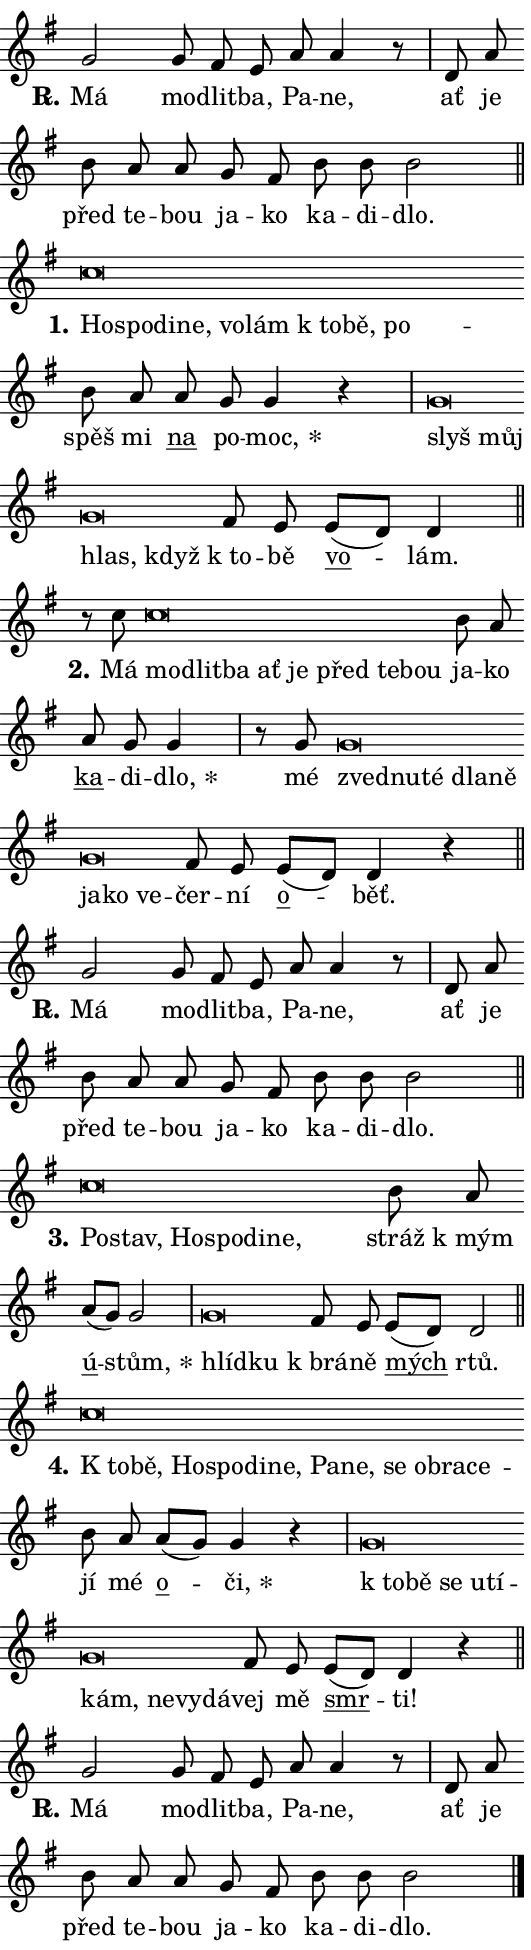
\version "2.24.0"
\header { tagline = "" }
\paper {
  indent = 0\cm
  top-margin = 0\cm
  right-margin = 0.13\cm % to fit lyric hyphens
  bottom-margin = 0\cm
  left-margin = 0\cm
  paper-width = 9\cm
  page-breaking = #ly:one-page-breaking
  system-system-spacing.basic-distance = #11
  score-system-spacing.basic-distance = #11
  ragged-last = ##f
}


%% Author: Thomas Morley
%% https://lists.gnu.org/archive/html/lilypond-user/2020-05/msg00002.html
#(define (line-position grob)
"Returns position of @var[grob} in current system:
   @code{'start}, if at first time-step
   @code{'end}, if at last time-step
   @code{'middle} otherwise
"
  (let* ((col (ly:item-get-column grob))
         (ln (ly:grob-object col 'left-neighbor))
         (rn (ly:grob-object col 'right-neighbor))
         (col-to-check-left (if (ly:grob? ln) ln col))
         (col-to-check-right (if (ly:grob? rn) rn col))
         (break-dir-left
           (and
             (ly:grob-property col-to-check-left 'non-musical #f)
             (ly:item-break-dir col-to-check-left)))
         (break-dir-right
           (and
             (ly:grob-property col-to-check-right 'non-musical #f)
             (ly:item-break-dir col-to-check-right))))
        (cond ((eqv? 1 break-dir-left) 'start)
              ((eqv? -1 break-dir-right) 'end)
              (else 'middle))))

#(define (tranparent-at-line-position vctor)
  (lambda (grob)
  "Relying on @code{line-position} select the relevant enry from @var{vctor}.
Used to determine transparency,"
    (case (line-position grob)
      ((end) (not (vector-ref vctor 0)))
      ((middle) (not (vector-ref vctor 1)))
      ((start) (not (vector-ref vctor 2))))))

noteHeadBreakVisibility =
#(define-music-function (break-visibility)(vector?)
"Makes @code{NoteHead}s transparent relying on @var{break-visibility}"
#{
  \override NoteHead.transparent =
    #(tranparent-at-line-position break-visibility)
#})

#(define delete-ledgers-for-transparent-note-heads
  (lambda (grob)
    "Reads whether a @code{NoteHead} is transparent.
If so this @code{NoteHead} is removed from @code{'note-heads} from
@var{grob}, which is supposed to be @code{LedgerLineSpanner}.
As a result ledgers are not printed for this @code{NoteHead}"
    (let* ((nhds-array (ly:grob-object grob 'note-heads))
           (nhds-list
             (if (ly:grob-array? nhds-array)
                 (ly:grob-array->list nhds-array)
                 '()))
           ;; Relies on the transparent-property being done before
           ;; Staff.LedgerLineSpanner.after-line-breaking is executed.
           ;; This is fragile ...
           (to-keep
             (remove
               (lambda (nhd)
                 (ly:grob-property nhd 'transparent #f))
               nhds-list)))
      ;; TODO find a better method to iterate over grob-arrays, similiar
      ;; to filter/remove etc for lists
      ;; For now rebuilt from scratch
      (set! (ly:grob-object grob 'note-heads)  '())
      (for-each
        (lambda (nhd)
          (ly:pointer-group-interface::add-grob grob 'note-heads nhd))
        to-keep))))

squashNotes = {
  \override NoteHead.X-extent = #'(-0.2 . 0.2)
  \override NoteHead.Y-extent = #'(-0.75 . 0)
  \override NoteHead.stencil =
    #(lambda (grob)
       (let ((pos (ly:grob-property grob 'staff-position)))
         (begin
           (if (< pos -7) (display "ERROR: Lower brevis then expected\n") (display ""))
           (if (<= pos -6) ly:text-interface::print ly:note-head::print))))
}
unSquashNotes = {
  \revert NoteHead.X-extent
  \revert NoteHead.Y-extent
  \revert NoteHead.stencil
}

hideNotes = \noteHeadBreakVisibility #begin-of-line-visible
unHideNotes = \noteHeadBreakVisibility #all-visible

% work-around for resetting accidentals
% https://lilypond.org/doc/v2.23/Documentation/notation/displaying-rhythms#unmetered-music
cadenzaMeasure = {
  \cadenzaOff
  \partial 1024 s1024
  \cadenzaOn
}

#(define-markup-command (accent layout props text) (markup?)
  "Underline accented syllable"
  (interpret-markup layout props
    #{\markup \override #'(offset . 4.3) \underline { #text }#}))

responsum = \markup \concat {
  "R" \hspace #-1.05 \path #0.1 #'((moveto 0 0.07) (lineto 0.9 0.8)) \hspace #0.05 "."
}

spaceSize = #0.6828661417322834 % exact space size for TeX Gyre Schola

\layout {
  \context {
    \Staff
    \remove "Time_signature_engraver"
    \override LedgerLineSpanner.after-line-breaking = #delete-ledgers-for-transparent-note-heads
  }
  \context {
    \Lyrics {
      \override LyricSpace.minimum-distance = \spaceSize
      \override LyricText.font-name = #"TeX Gyre Schola"
      \override LyricText.font-size = 1
      \override StanzaNumber.font-name = #"TeX Gyre Schola Bold"
      \override StanzaNumber.font-size = 1
    }
  }
  \context {
    \Score 
    \override NoteHead.text =
      #(lambda (grob) 
        (let ((pos (ly:grob-property grob 'staff-position)))
          #{\markup {
            \combine
              \halign #-0.55 \raise #(if (= pos -6) 0 0.5) \override #'(thickness . 2) \draw-line #'(3.2 . 0)
              \musicglyph "noteheads.sM1"
          }#}))
  }
}

% magnetic-lyrics.ily
%
%   written by
%     Jean Abou Samra <jean@abou-samra.fr>
%     Werner Lemberg <wl@gnu.org>
%
%   adapted by
%     Jiri Hon <jiri.hon@gmail.com>
%
% Version 2022-Apr-15

% https://www.mail-archive.com/lilypond-user@gnu.org/msg149350.html

#(define (Left_hyphen_pointer_engraver context)
   "Collect syllable-hyphen-syllable occurrences in lyrics and store
them in properties.  This engraver only looks to the left.  For
example, if the lyrics input is @code{foo -- bar}, it does the
following.

@itemize @bullet
@item
Set the @code{text} property of the @code{LyricHyphen} grob between
@q{foo} and @q{bar} to @code{foo}.

@item
Set the @code{left-hyphen} property of the @code{LyricText} grob with
text @q{foo} to the @code{LyricHyphen} grob between @q{foo} and
@q{bar}.
@end itemize

Use this auxiliary engraver in combination with the
@code{lyric-@/text::@/apply-@/magnetic-@/offset!} hook."
   (let ((hyphen #f)
         (text #f))
     (make-engraver
      (acknowledgers
       ((lyric-syllable-interface engraver grob source-engraver)
        (set! text grob)))
      (end-acknowledgers
       ((lyric-hyphen-interface engraver grob source-engraver)
        ;(when (not (grob::has-interface grob 'lyric-space-interface))
          (set! hyphen grob)));)
      ((stop-translation-timestep engraver)
       (when (and text hyphen)
         (ly:grob-set-object! text 'left-hyphen hyphen))
       (set! text #f)
       (set! hyphen #f)))))

#(define (lyric-text::apply-magnetic-offset! grob)
   "If the space between two syllables is less than the value in
property @code{LyricText@/.details@/.squash-threshold}, move the right
syllable to the left so that it gets concatenated with the left
syllable.

Use this function as a hook for
@code{LyricText@/.after-@/line-@/breaking} if the
@code{Left_@/hyphen_@/pointer_@/engraver} is active."
   (let ((hyphen (ly:grob-object grob 'left-hyphen #f)))
     (when hyphen
       (let ((left-text (ly:spanner-bound hyphen LEFT)))
         (when (grob::has-interface left-text 'lyric-syllable-interface)
           (let* ((common (ly:grob-common-refpoint grob left-text X))
                  (this-x-ext (ly:grob-extent grob common X))
                  (left-x-ext
                   (begin
                     ;; Trigger magnetism for left-text.
                     (ly:grob-property left-text 'after-line-breaking)
                     (ly:grob-extent left-text common X)))
                  ;; `delta` is the gap width between two syllables.
                  (delta (- (interval-start this-x-ext)
                            (interval-end left-x-ext)))
                  (details (ly:grob-property grob 'details))
                  (threshold (assoc-get 'squash-threshold details 0.2)))
             (when (< delta threshold)
               (let* (;; We have to manipulate the input text so that
                      ;; ligatures crossing syllable boundaries are not
                      ;; disabled.  For languages based on the Latin
                      ;; script this is essentially a beautification.
                      ;; However, for non-Western scripts it can be a
                      ;; necessity.
                      (lt (ly:grob-property left-text 'text))
                      (rt (ly:grob-property grob 'text))
                      (is-space (grob::has-interface hyphen 'lyric-space-interface))
                      (space (if is-space " " ""))
                      (extra-delta (if is-space spaceSize 0))
                      ;; Append new syllable.
                      (ltrt-space (if (and (string? lt) (string? rt))
                                (string-append lt space rt)
                                (make-concat-markup (list lt space rt))))
                      ;; Right-align `ltrt` to the right side.
                      (ltrt-space-markup (grob-interpret-markup
                               grob
                               (make-translate-markup
                                (cons (interval-length this-x-ext) 0)
                                (make-right-align-markup ltrt-space)))))
                 (begin
                   ;; Don't print `left-text`.
                   (ly:grob-set-property! left-text 'stencil #f)
                   ;; Set text and stencil (which holds all collected
                   ;; syllables so far) and shift it to the left.
                   (ly:grob-set-property! grob 'text ltrt-space)
                   (ly:grob-set-property! grob 'stencil ltrt-space-markup)
                   (ly:grob-translate-axis! grob (- (- delta extra-delta)) X))))))))))


#(define (lyric-hyphen::displace-bounds-first grob)
   ;; Make very sure this callback isn't triggered too early.
   (let ((left (ly:spanner-bound grob LEFT))
         (right (ly:spanner-bound grob RIGHT)))
     (ly:grob-property left 'after-line-breaking)
     (ly:grob-property right 'after-line-breaking)
     (ly:lyric-hyphen::print grob)))

squashThreshold = #0.4

\layout {
  \context {
    \Lyrics
    \consists #Left_hyphen_pointer_engraver
    \override LyricText.after-line-breaking =
      #lyric-text::apply-magnetic-offset!
    \override LyricHyphen.stencil = #lyric-hyphen::displace-bounds-first
    \override LyricText.details.squash-threshold = \squashThreshold
    \override LyricHyphen.minimum-distance = 0
    \override LyricHyphen.minimum-length = \squashThreshold
  }
}

squashText = \override LyricText.details.squash-threshold = 9999
unSquashText = \override LyricText.details.squash-threshold = \squashThreshold

leftText = \override LyricText.self-alignment-X = #LEFT
unLeftText = \revert LyricText.self-alignment-X

starOffset = #(lambda (grob) 
                (let ((x_offset (ly:self-alignment-interface::aligned-on-x-parent grob)))
                  (if (= x_offset 0) 0 (+ x_offset 1.2))))

star = #(define-music-function (syllable)(string?)
"Append star separator at the end of a syllable"
#{
  \once \override LyricText.X-offset = #starOffset
  \lyricmode { \markup {
    #syllable
    \override #'((font-name . "TeX Gyre Schola Bold")) \hspace #0.2 \lower #0.65 \larger "*"
  } }
#})

starAccent = #(define-music-function (syllable)(string?)
"Append star separator at the end of a syllable and make accent"
#{
  \once \override LyricText.X-offset = #starOffset
  \lyricmode { \markup {
    \accent #syllable
    \override #'((font-name . "TeX Gyre Schola Bold")) \hspace #0.2 \lower #0.65 \larger "*"
  } }
#})

breath = #(define-music-function (syllable)(string?)
"Append breathing indicator at the end of a syllable"
#{
  \lyricmode { \markup { #syllable "+" } }
#})

optionalBreath = #(define-music-function (syllable)(string?)
"Append optional breathing indicator at the end of a syllable"
#{
  \lyricmode { \markup { #syllable "(+)" } }
#})


\score {
    <<
        \new Voice = "melody" { \cadenzaOn \key g \major \relative { g'2 g8 fis e \bar "" a a4 r8 \cadenzaMeasure \bar "|" d, a' \bar "" b a a \bar "" g fis \bar "" b b b2 \cadenzaMeasure \bar "||" \break } }
        \new Lyrics \lyricsto "melody" { \lyricmode { \set stanza = \responsum
Má mo -- dlit -- ba, Pa -- ne, ať je před te -- bou ja -- ko ka -- di -- dlo. } }
    >>
    \layout {}
}

\score {
    <<
        \new Voice = "melody" { \cadenzaOn \key g \major \relative { \squashNotes c''\breve*1/16 \hideNotes \breve*1/16 \bar "" \breve*1/16 \bar "" \breve*1/16 \bar "" \breve*1/16 \bar "" \breve*1/16 \bar "" \breve*1/16 \bar "" \breve*1/16 \breve*1/16 \bar "" \unHideNotes \unSquashNotes b8 a \bar "" a g g4 r \cadenzaMeasure \bar "|" \squashNotes g\breve*1/16 \hideNotes \breve*1/16 \bar "" \breve*1/16 \breve*1/16 \bar "" \unHideNotes \unSquashNotes fis8 e \bar "" e[( d)] d4 \cadenzaMeasure \bar "||" \break } }
        \new Lyrics \lyricsto "melody" { \lyricmode { \set stanza = "1."
\leftText Ho -- \squashText spo -- di -- ne, vo -- lám "k to" -- bě, po -- \unLeftText \unSquashText spěš mi \markup \accent na po -- \star moc, \leftText slyš \squashText můj hlas, když \unLeftText \unSquashText "k to" -- bě \markup \accent vo -- lám. } }
    >>
    \layout {}
}

\score {
    <<
        \new Voice = "melody" { \cadenzaOn \key g \major \relative { r8 c''8 \squashNotes c\breve*1/16 \hideNotes \breve*1/16 \bar "" \breve*1/16 \bar "" \breve*1/16 \bar "" \breve*1/16 \bar "" \breve*1/16 \bar "" \breve*1/16 \breve*1/16 \bar "" \unHideNotes \unSquashNotes b8 a \bar "" a g g4 \cadenzaMeasure \bar "|" r8 g8 \squashNotes g\breve*1/16 \hideNotes \breve*1/16 \bar "" \breve*1/16 \bar "" \breve*1/16 \bar "" \breve*1/16 \bar "" \breve*1/16 \bar "" \breve*1/16 \breve*1/16 \bar "" \unHideNotes \unSquashNotes fis8 e \bar "" e[( d)] d4 r \cadenzaMeasure \bar "||" \break } }
        \new Lyrics \lyricsto "melody" { \lyricmode { \set stanza = "2."
Má \leftText mo -- \squashText dlit -- ba ať je před te -- bou \unLeftText \unSquashText ja -- ko \markup \accent ka -- di -- \star dlo, mé \leftText zved -- \squashText nu -- té dla -- ně ja -- ko ve -- \unLeftText \unSquashText čer -- ní \markup \accent o -- běť. } }
    >>
    \layout {}
}

\score {
    <<
        \new Voice = "melody" { \cadenzaOn \key g \major \relative { g'2 g8 fis e \bar "" a a4 r8 \cadenzaMeasure \bar "|" d, a' \bar "" b a a \bar "" g fis \bar "" b b b2 \cadenzaMeasure \bar "||" \break } }
        \new Lyrics \lyricsto "melody" { \lyricmode { \set stanza = \responsum
Má mo -- dlit -- ba, Pa -- ne, ať je před te -- bou ja -- ko ka -- di -- dlo. } }
    >>
    \layout {}
}

\score {
    <<
        \new Voice = "melody" { \cadenzaOn \key g \major \relative { \squashNotes c''\breve*1/16 \hideNotes \breve*1/16 \bar "" \breve*1/16 \bar "" \breve*1/16 \bar "" \breve*1/16 \breve*1/16 \bar "" \unHideNotes \unSquashNotes b8 a \bar "" a[( g)] g2 \cadenzaMeasure \bar "|" \squashNotes g\breve*1/16 \hideNotes \breve*1/16 \bar "" \unHideNotes \unSquashNotes fis8 e \bar "" e[( d)] d2 \cadenzaMeasure \bar "||" \break } }
        \new Lyrics \lyricsto "melody" { \lyricmode { \set stanza = "3."
\leftText Po -- \squashText stav, Ho -- spo -- di -- ne, \unLeftText \unSquashText stráž "k mým" \markup \accent ú -- \star stům, \leftText hlíd -- \squashText ku \unLeftText \unSquashText "k brá" -- ně \markup \accent mých rtů. } }
    >>
    \layout {}
}

\score {
    <<
        \new Voice = "melody" { \cadenzaOn \key g \major \relative { \squashNotes c''\breve*1/16 \hideNotes \breve*1/16 \bar "" \breve*1/16 \bar "" \breve*1/16 \bar "" \breve*1/16 \bar "" \breve*1/16 \bar "" \breve*1/16 \bar "" \breve*1/16 \bar "" \breve*1/16 \bar "" \breve*1/16 \bar "" \breve*1/16 \breve*1/16 \bar "" \unHideNotes \unSquashNotes b8 a \bar "" a[( g)] g4 r \cadenzaMeasure \bar "|" \squashNotes g\breve*1/16 \hideNotes \breve*1/16 \bar "" \breve*1/16 \bar "" \breve*1/16 \bar "" \breve*1/16 \bar "" \breve*1/16 \bar "" \breve*1/16 \bar "" \breve*1/16 \breve*1/16 \bar "" \unHideNotes \unSquashNotes fis8 e \bar "" e[( d)] d4 r \cadenzaMeasure \bar "||" \break } }
        \new Lyrics \lyricsto "melody" { \lyricmode { \set stanza = "4."
\leftText "K to" -- \squashText bě, Ho -- spo -- di -- ne, Pa -- ne, se ob -- ra -- ce -- \unLeftText \unSquashText jí mé \markup \accent o -- \star či, \leftText "k to" -- \squashText bě se u -- tí -- kám, ne -- vy -- dá -- \unLeftText \unSquashText vej mě \markup \accent smr -- ti! } }
    >>
    \layout {}
}

\score {
    <<
        \new Voice = "melody" { \cadenzaOn \key g \major \relative { g'2 g8 fis e \bar "" a a4 r8 \cadenzaMeasure \bar "|" d, a' \bar "" b a a \bar "" g fis \bar "" b b b2 \cadenzaMeasure \bar "||" \break } \bar "|." }
        \new Lyrics \lyricsto "melody" { \lyricmode { \set stanza = \responsum
Má mo -- dlit -- ba, Pa -- ne, ať je před te -- bou ja -- ko ka -- di -- dlo. } }
    >>
    \layout {}
}
